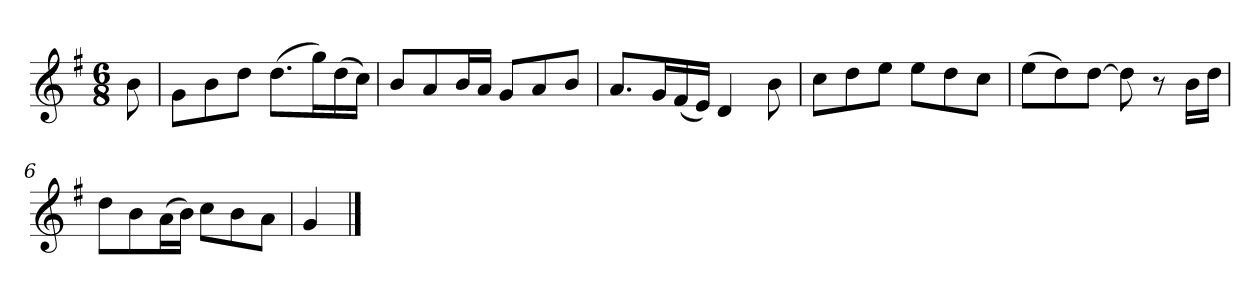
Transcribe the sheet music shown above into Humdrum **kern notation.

**kern
*part1
*staff1
*k[f#]
*M6/8
*MM100
=
8b
=1
8gL
8b
8ddJ
(8.ddL
16ggL)
(16dd
16ccJJ)
=2
8bL
8a
16bL
16aJJ
8gL
8a
8bJ
=3
8.aL
16gL
(16f#
16eJJ)
4d
8b
=4
8ccL
8dd
8eeJ
8eeL
8dd
8ccJ
=5
(8eeL
8dd)
[8ddJ
8dd]
8r
16bLL
16ddJJ
=6
8ddL
8b
(16aL
16bJJ)
8ccL
8b
8aJ
=7
4g
==
*-
